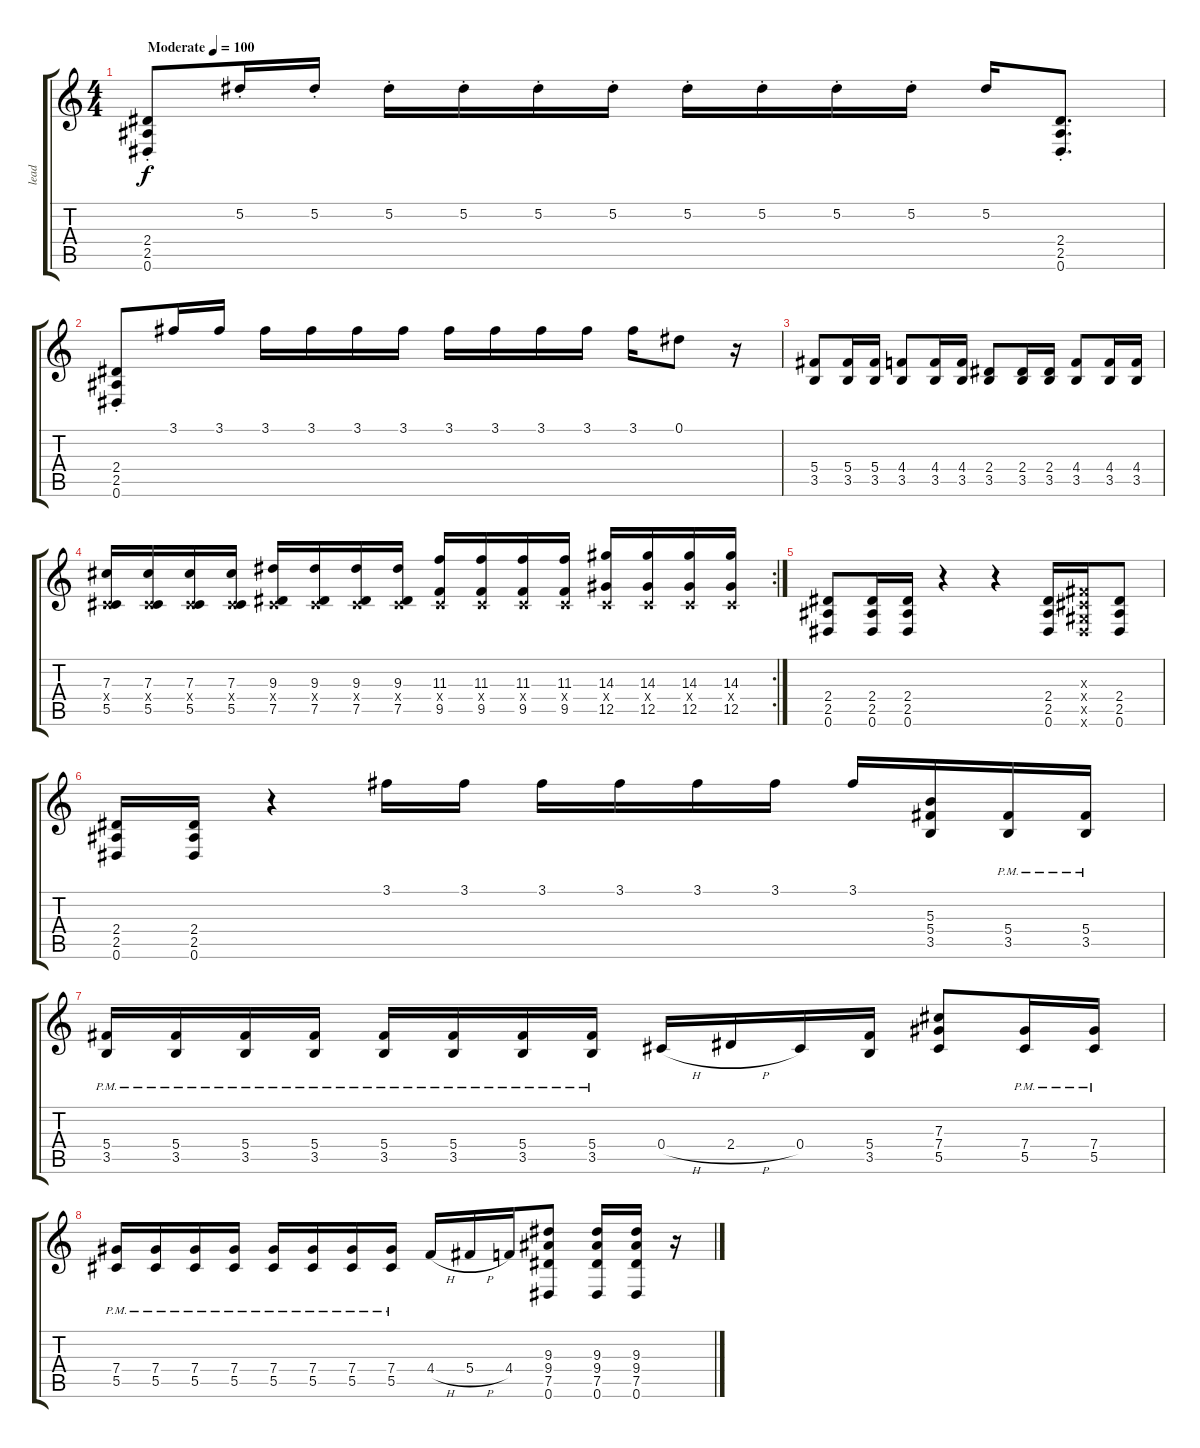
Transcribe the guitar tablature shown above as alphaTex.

\track ("lead" "lead") {instrument distortionguitar}
\staff {score tabs}
\tuning (Eb4 Bb3 Gb3 Db3 Ab2 Eb2) {hide}
\ts (4 4)
\tempo (100 "Moderate")
\clef g2
\ks c
(2.4 2.5{st} 0.6).8{dy f instrument distortionguitar} 5.2{st}.16 5.2{st}.16 5.2{st}.16 5.2{st}.16 5.2{st}.16 5.2{st}.16 5.2{st}.16 5.2{st}.16 5.2{st}.16 5.2{st}.16 5.2.16 (2.4{st} 2.5 0.6).8{d} |
(2.4 2.5{st} 0.6).8 3.1.16 3.1.16 3.1.16 3.1.16 3.1.16 3.1.16 3.1.16 3.1.16 3.1.16 3.1.16 3.1.16 0.1.8 r.16 |
(5.4 3.5).8 (5.4 3.5).16 (5.4 3.5).16 (4.4 3.5).8 (4.4 3.5).16 (4.4 3.5).16 (2.4 3.5).8 (2.4 3.5).16 (2.4 3.5).16 (4.4 3.5).8 (4.4 3.5).16 (4.4 3.5).16 |
\rc 2
(7.3 0.4{x} 5.5).16 (7.3 0.4{x} 5.5).16 (7.3 0.4{x} 5.5).16 (7.3 0.4{x} 5.5).16 (9.3 0.4{x} 7.5).16 (9.3 0.4{x} 7.5).16 (9.3 0.4{x} 7.5).16 (9.3 0.4{x} 7.5).16 (11.3 0.4{x} 9.5).16 (11.3 0.4{x} 9.5).16 (11.3 0.4{x} 9.5).16 (11.3 0.4{x} 9.5).16 (14.3 0.4{x} 12.5).16 (14.3 0.4{x} 12.5).16 (14.3 0.4{x} 12.5).16 (14.3 0.4{x} 12.5).16 |
(2.4 2.5 0.6).8 (2.4 2.5 0.6).16 (2.4 2.5 0.6).16 r.4 r.4 (2.4 2.5 0.6).16 (0.3{x} 0.4{x} 0.5{x} 0.6{x}).16 (2.4 2.5 0.6).8 |
(2.4 2.5 0.6).16 (2.4 2.5 0.6).16 r.4 3.1.16 3.1.16 3.1.16 3.1.16 3.1.16 3.1.16 3.1.16 (5.3 5.4 3.5).16 (5.4{pm} 3.5{pm}).16 (5.4{pm} 3.5{pm}).16 |
(5.4{pm} 3.5{pm}).16 (5.4{pm} 3.5{pm}).16 (5.4{pm} 3.5{pm}).16 (5.4{pm} 3.5{pm}).16 (5.4{pm} 3.5{pm}).16 (5.4{pm} 3.5{pm}).16 (5.4{pm} 3.5{pm}).16 (5.4{pm} 3.5{pm}).16 0.4{h}.16 2.4{h}.16 0.4.16 (5.4 3.5).16 (7.3 7.4 5.5).8 (7.4{pm} 5.5{pm}).16 (7.4{pm} 5.5{pm}).16 |
(7.4{pm} 5.5{pm}).16 (7.4{pm} 5.5{pm}).16 (7.4{pm} 5.5{pm}).16 (7.4{pm} 5.5{pm}).16 (7.4{pm} 5.5{pm}).16 (7.4{pm} 5.5{pm}).16 (7.4{pm} 5.5{pm}).16 (7.4{pm} 5.5{pm}).16 4.4{h}.16 5.4{h}.16 4.4.16 (9.3 9.4 7.5 0.6).8 (9.3 9.4 7.5 0.6).16 (9.3 9.4 7.5 0.6).16 r.16
